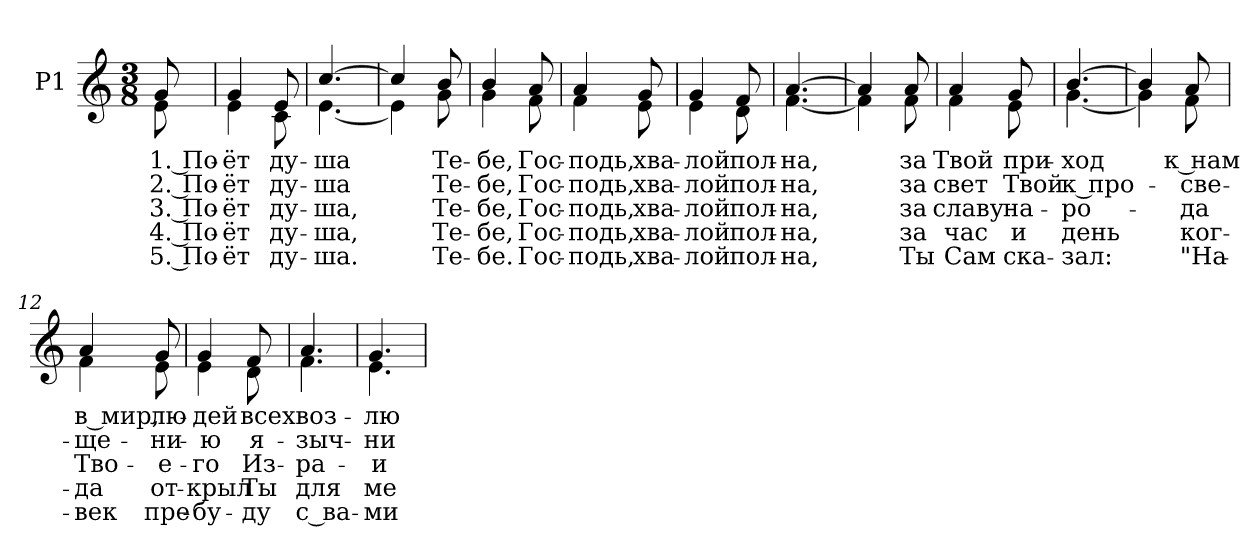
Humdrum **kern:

**kern	**text	**text	**text	**text	**text
*part1	*part1	*part1	*part1	*part1	*part1
*staff1	*staff1	*staff1	*staff1	*staff1	*staff1
*I"P1	*	*	*	*	*
!!LO:PB:g=z
*clefG2	*	*	*	*	*
*k[]	*	*	*	*	*
*C:	*	*	*	*	*
*M3/8	*	*	*	*	*
=	=	=	=	=	=
!	!LO:LY:b:color=#000000	!LO:LY:b:color=#000000	!LO:LY:b:color=#000000	!LO:LY:b:color=#000000	!LO:LY:b:color=#000000
*^	*	*	*	*	*
8gi/	8ei\	1. По-	2. По-	3. По-	4. По-	5. По-
=1	=1	=1	=1	=1	=1	=1
!	!	!LO:LY:b:color=#000000	!LO:LY:b:color=#000000	!LO:LY:b:color=#000000	!LO:LY:b:color=#000000	!LO:LY:b:color=#000000
4gi/	4ei\	-ёт	-ёт	-ёт	-ёт	-ёт
!	!	!LO:LY:b:color=#000000	!LO:LY:b:color=#000000	!LO:LY:b:color=#000000	!LO:LY:b:color=#000000	!LO:LY:b:color=#000000
8ei/	8ci\	ду-	ду-	ду-	ду-	ду-
=2	=2	=2	=2	=2	=2	=2
!	!	!LO:LY:b:color=#000000	!LO:LY:b:color=#000000	!LO:LY:b:color=#000000	!LO:LY:b:color=#000000	!LO:LY:b:color=#000000
[>4.cci/	[<4.ei\	-ша	-ша	-ша,	-ша,	-ша.
=3	=3	=3	=3	=3	=3	=3
4cci/]	4ei\]	.	.	.	.	.
!	!	!LO:LY:b:color=#000000	!LO:LY:b:color=#000000	!LO:LY:b:color=#000000	!LO:LY:b:color=#000000	!LO:LY:b:color=#000000
8bi/	8gi\	Те-	Те-	Те-	Те-	Те-
=4	=4	=4	=4	=4	=4	=4
!	!	!LO:LY:b:color=#000000	!LO:LY:b:color=#000000	!LO:LY:b:color=#000000	!LO:LY:b:color=#000000	!LO:LY:b:color=#000000
4bi/	4gi\	-бе,	-бе,	-бе,	-бе,	-бе.
!	!	!LO:LY:b:color=#000000	!LO:LY:b:color=#000000	!LO:LY:b:color=#000000	!LO:LY:b:color=#000000	!LO:LY:b:color=#000000
8ai/	8fi\	Гос-	Гос-	Гос-	Гос-	Гос-
=5	=5	=5	=5	=5	=5	=5
!	!	!LO:LY:b:color=#000000	!LO:LY:b:color=#000000	!LO:LY:b:color=#000000	!LO:LY:b:color=#000000	!LO:LY:b:color=#000000
4ai/	4fi\	-подь,	-подь,	-подь,	-подь,	-подь,
!	!	!LO:LY:b:color=#000000	!LO:LY:b:color=#000000	!LO:LY:b:color=#000000	!LO:LY:b:color=#000000	!LO:LY:b:color=#000000
8gi/	8ei\	хва-	хва-	хва-	хва-	хва-
=6	=6	=6	=6	=6	=6	=6
!	!	!LO:LY:b:color=#000000	!LO:LY:b:color=#000000	!LO:LY:b:color=#000000	!LO:LY:b:color=#000000	!LO:LY:b:color=#000000
4gi/	4ei\	-лой	-лой	-лой	-лой	-лой
!	!	!LO:LY:b:color=#000000	!LO:LY:b:color=#000000	!LO:LY:b:color=#000000	!LO:LY:b:color=#000000	!LO:LY:b:color=#000000
8fi/	8di\	пол-	пол-	пол-	пол-	пол-
=7	=7	=7	=7	=7	=7	=7
!	!	!LO:LY:b:color=#000000	!LO:LY:b:color=#000000	!LO:LY:b:color=#000000	!LO:LY:b:color=#000000	!LO:LY:b:color=#000000
[>4.ai/	[<4.fi\	-на,	-на,	-на,	-на,	-на,
=8	=8	=8	=8	=8	=8	=8
4ai/]	4fi\]	.	.	.	.	.
!	!	!LO:LY:b:color=#000000	!LO:LY:b:color=#000000	!LO:LY:b:color=#000000	!LO:LY:b:color=#000000	!LO:LY:b:color=#000000
8ai/	8fi\	за	за	за	за	Ты
=9	=9	=9	=9	=9	=9	=9
!	!	!LO:LY:b:color=#000000	!LO:LY:b:color=#000000	!LO:LY:b:color=#000000	!LO:LY:b:color=#000000	!LO:LY:b:color=#000000
4ai/	4fi\	Твой	свет	славу	час	Сам
!	!	!LO:LY:b:color=#000000	!LO:LY:b:color=#000000	!LO:LY:b:color=#000000	!LO:LY:b:color=#000000	!LO:LY:b:color=#000000
8gi/	8ei\	при-	Твой	на-	и	ска-
=10	=10	=10	=10	=10	=10	=10
!	!	!LO:LY:b:color=#000000	!LO:LY:b:color=#000000	!LO:LY:b:color=#000000	!LO:LY:b:color=#000000	!LO:LY:b:color=#000000
[>4.bi/	[<4.gi\	-ход	к про-	-ро-	день	-зал:
=11	=11	=11	=11	=11	=11	=11
4bi/]	4gi\]	.	.	.	.	.
!	!	!LO:LY:b:color=#000000	!LO:LY:b:color=#000000	!LO:LY:b:color=#000000	!LO:LY:b:color=#000000	!LO:LY:b:color=#000000
8ai/	8fi\	к нам	-све-	-да	ког-	"На-
!!LO:LB:g=z	!!
=12	=12	=12	=12	=12	=12	=12
!	!	!LO:LY:b:color=#000000	!LO:LY:b:color=#000000	!LO:LY:b:color=#000000	!LO:LY:b:color=#000000	!LO:LY:b:color=#000000
4ai/	4fi\	в мир,	-ще-	Тво-	-да	-век
!	!	!LO:LY:b:color=#000000	!LO:LY:b:color=#000000	!LO:LY:b:color=#000000	!LO:LY:b:color=#000000	!LO:LY:b:color=#000000
8gi/	8ei\	лю-	-ни-	-е-	от-	пре-
=13	=13	=13	=13	=13	=13	=13
!	!	!LO:LY:b:color=#000000	!LO:LY:b:color=#000000	!LO:LY:b:color=#000000	!LO:LY:b:color=#000000	!LO:LY:b:color=#000000
4gi/	4ei\	-дей	-ю	-го	-крыл	-бу-
!	!	!LO:LY:b:color=#000000	!LO:LY:b:color=#000000	!LO:LY:b:color=#000000	!LO:LY:b:color=#000000	!LO:LY:b:color=#000000
8fi/	8di\	всех	я-	Из-	Ты	-ду
=14	=14	=14	=14	=14	=14	=14
!	!	!LO:LY:b:color=#000000	!LO:LY:b:color=#000000	!LO:LY:b:color=#000000	!LO:LY:b:color=#000000	!LO:LY:b:color=#000000
4.ai/	4.fi\	воз-	-зыч-	-ра-	для	с ва-
=15	=15	=15	=15	=15	=15	=15
!	!	!LO:LY:b:color=#000000	!LO:LY:b:color=#000000	!LO:LY:b:color=#000000	!LO:LY:b:color=#000000	!LO:LY:b:color=#000000
4.gi/	4.ei\	-лю-	-ни-	-и-	ме-	-ми
*v	*v	*	*	*	*	*
=	=	=	=	=	=
*-	*-	*-	*-	*-	*-
